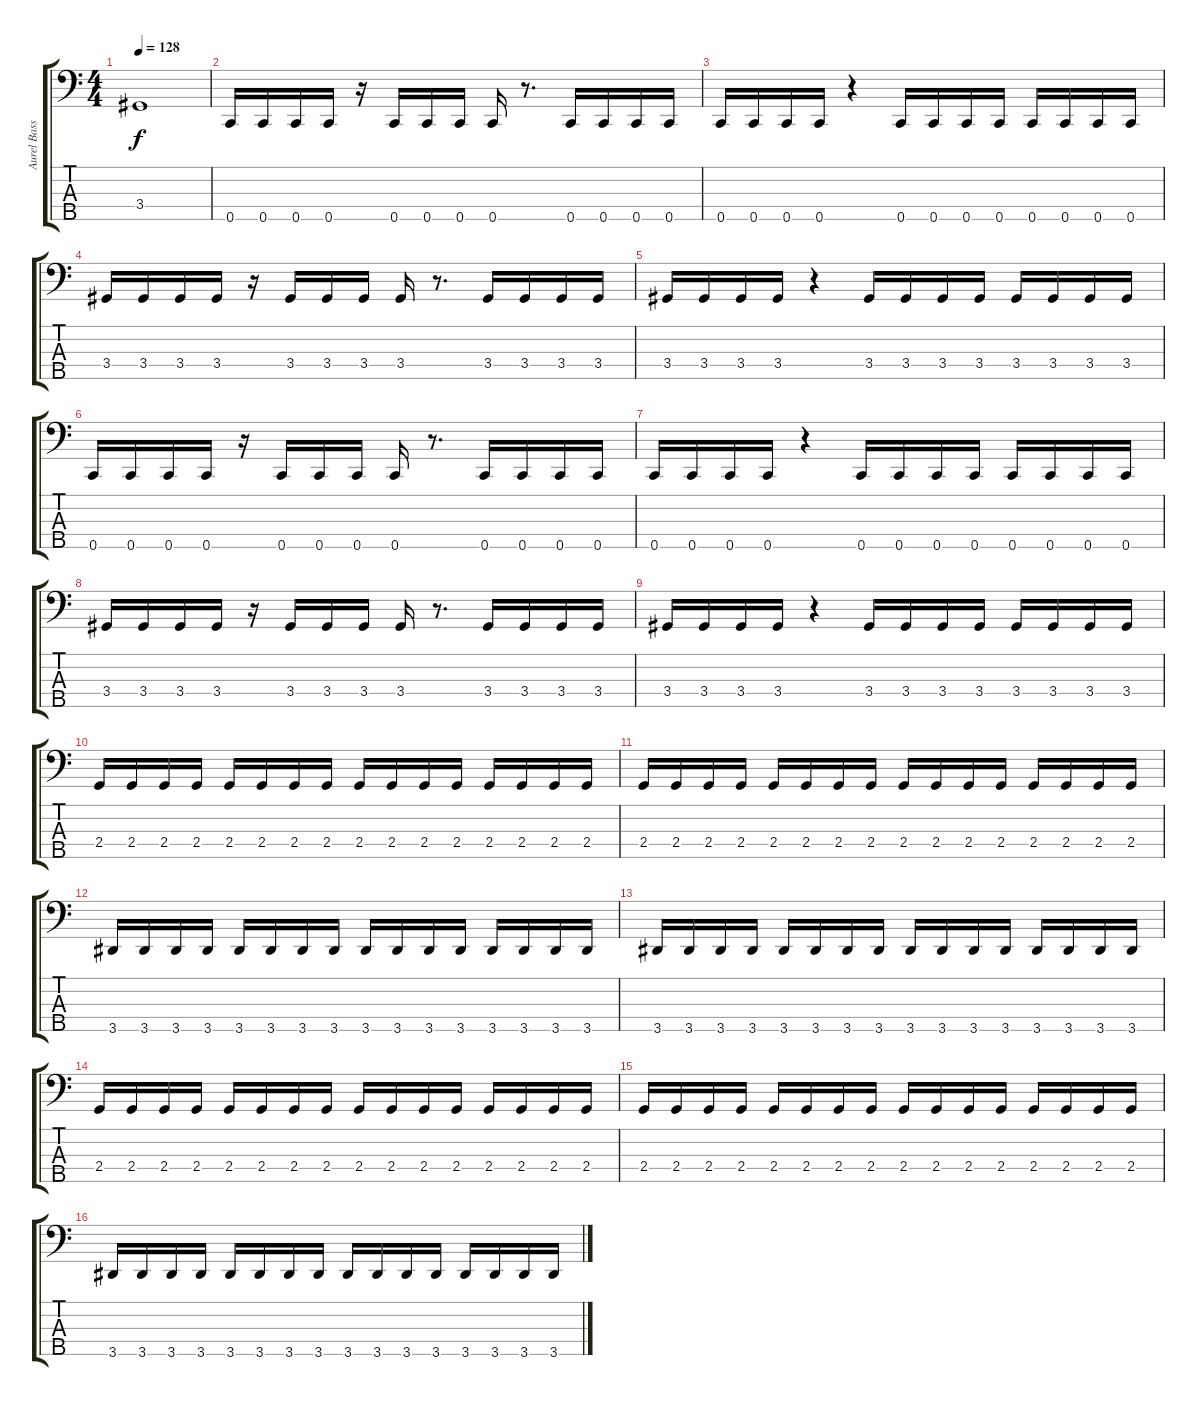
\track ("Aurel Bass" "Aurel Bass") {instrument electricbassfinger}
\staff {score tabs}
\tuning (Ab2 Eb2 Bb1 F1 C1) {hide}
\ts (4 4)
\tempo 128
\clef f4
\ks c
3.4.1{dy f} |
0.5.16 0.5.16 0.5.16 0.5.16 r.16 0.5.16 0.5.16 0.5.16 0.5.16 r.8{d} 0.5.16 0.5.16 0.5.16 0.5.16 |
0.5.16 0.5.16 0.5.16 0.5.16 r.4 0.5.16 0.5.16 0.5.16 0.5.16 0.5.16 0.5.16 0.5.16 0.5.16 |
3.4.16 3.4.16 3.4.16 3.4.16 r.16 3.4.16 3.4.16 3.4.16 3.4.16 r.8{d} 3.4.16 3.4.16 3.4.16 3.4.16 |
3.4.16 3.4.16 3.4.16 3.4.16 r.4 3.4.16 3.4.16 3.4.16 3.4.16 3.4.16 3.4.16 3.4.16 3.4.16 |
0.5.16 0.5.16 0.5.16 0.5.16 r.16 0.5.16 0.5.16 0.5.16 0.5.16 r.8{d} 0.5.16 0.5.16 0.5.16 0.5.16 |
0.5.16 0.5.16 0.5.16 0.5.16 r.4 0.5.16 0.5.16 0.5.16 0.5.16 0.5.16 0.5.16 0.5.16 0.5.16 |
3.4.16 3.4.16 3.4.16 3.4.16 r.16 3.4.16 3.4.16 3.4.16 3.4.16 r.8{d} 3.4.16 3.4.16 3.4.16 3.4.16 |
3.4.16 3.4.16 3.4.16 3.4.16 r.4 3.4.16 3.4.16 3.4.16 3.4.16 3.4.16 3.4.16 3.4.16 3.4.16 |
2.4.16 2.4.16 2.4.16 2.4.16 2.4.16 2.4.16 2.4.16 2.4.16 2.4.16 2.4.16 2.4.16 2.4.16 2.4.16 2.4.16 2.4.16 2.4.16 |
2.4.16 2.4.16 2.4.16 2.4.16 2.4.16 2.4.16 2.4.16 2.4.16 2.4.16 2.4.16 2.4.16 2.4.16 2.4.16 2.4.16 2.4.16 2.4.16 |
3.5.16 3.5.16 3.5.16 3.5.16 3.5.16 3.5.16 3.5.16 3.5.16 3.5.16 3.5.16 3.5.16 3.5.16 3.5.16 3.5.16 3.5.16 3.5.16 |
3.5.16 3.5.16 3.5.16 3.5.16 3.5.16 3.5.16 3.5.16 3.5.16 3.5.16 3.5.16 3.5.16 3.5.16 3.5.16 3.5.16 3.5.16 3.5.16 |
2.4.16 2.4.16 2.4.16 2.4.16 2.4.16 2.4.16 2.4.16 2.4.16 2.4.16 2.4.16 2.4.16 2.4.16 2.4.16 2.4.16 2.4.16 2.4.16 |
2.4.16 2.4.16 2.4.16 2.4.16 2.4.16 2.4.16 2.4.16 2.4.16 2.4.16 2.4.16 2.4.16 2.4.16 2.4.16 2.4.16 2.4.16 2.4.16 |
3.5.16 3.5.16 3.5.16 3.5.16 3.5.16 3.5.16 3.5.16 3.5.16 3.5.16 3.5.16 3.5.16 3.5.16 3.5.16 3.5.16 3.5.16 3.5.16
